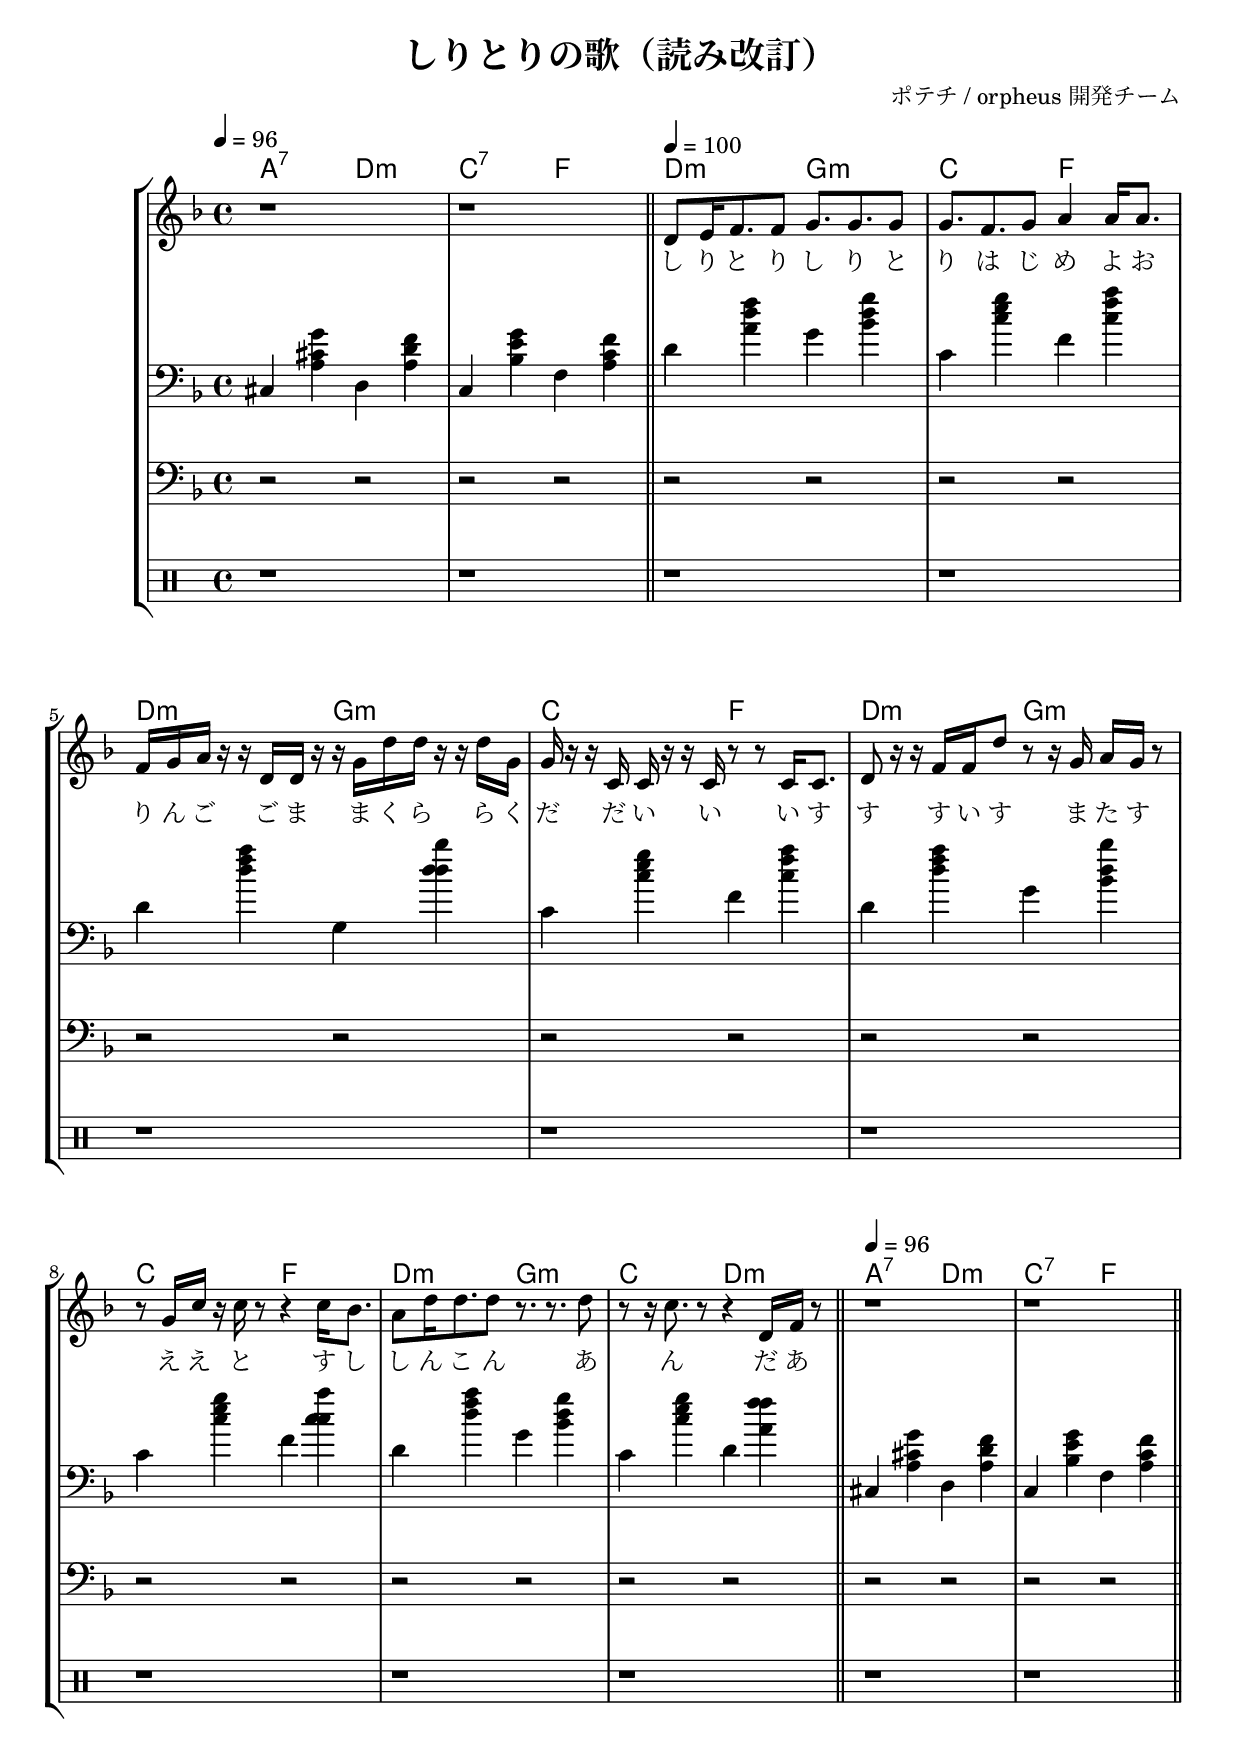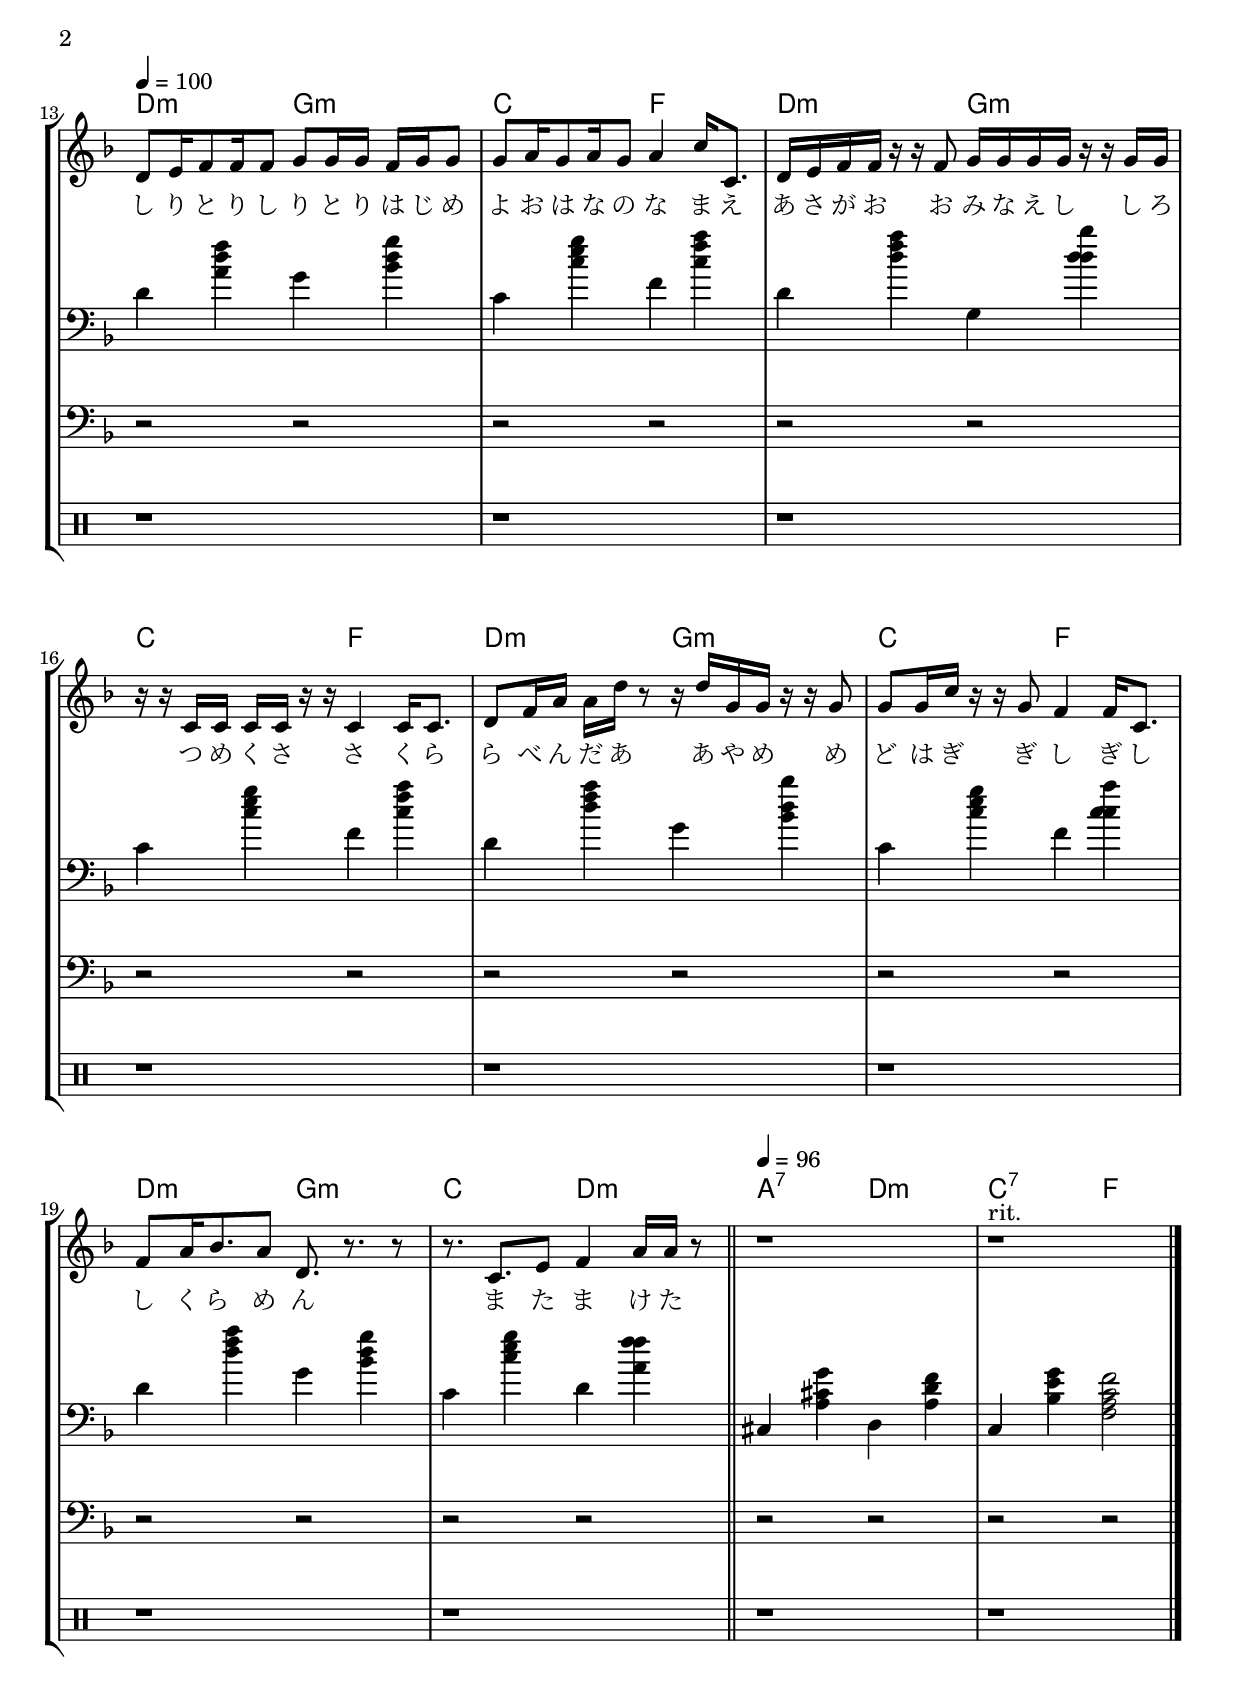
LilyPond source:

\version "2.12.1"

\header {
	title = \markup {しりとりの歌（読み改訂）}
	composer = \markup \center-column {"ポテチ / orpheus 開発チーム"}
}

harmony = \chordmode {
	a2:7 d:m c:7 f 

	d:m g:m c f d:m g:m c f d:m g:m c f d:m g:m c d:m 

	a:7 d:m c:7 f 

	d:m g:m c f d:m g:m c f d:m g:m c f d:m g:m c d:m 

	a:7 d:m c:7 f 
}

melody = {
	\key f \major
	\tempo 4 = 96
	r1 | r1   
	\set Staff.midiInstrument = #"fss0.35"
		\tempo 4 = 100
 d'8  e'16  f'8.  f'8  g'8.  g'8.  g'8 
	g'8.  f'8.  g'8  a'4  a'16  a'8. 
	f'16  g'16  a'16  r16  r16  d'16  d'16  r16  r16  g'16  d''16  d''16  r16  r16  d''16  g'16 
	g'16  r16  r16  c'16  c'16  r16  r16  c'16  r8  r8  c'16  c'8. 
	d'8  r16  r16  f'16  f'16  d''8  r8  r16  g'16  a'16  g'16  r8 
	r8  g'16  c''16  r16  c''16  r8  r4  c''16  bes'8. 
	a'8  d''16  d''8.  d''8  r8.  r8.  d''8 
	r8  r16  c''8.  r8  r4  d'16  f'16  	r8 	\tempo 4 = 96
	r1 | r1   
	\set Staff.midiInstrument = #"fss0.35"
		\tempo 4 = 100
 d'8  e'16  f'8  f'16  f'8  g'8  g'16  g'16  f'16  g'16  g'8 
	g'8  a'16  g'8  a'16  g'8  a'4  c''16  c'8. 
	d'16  e'16  f'16  f'16  r16  r16  f'8  g'16  g'16  g'16  g'16  r16  r16  g'16  g'16 
	r16  r16  c'16  c'16  c'16  c'16  r16  r16  c'4  c'16  c'8. 
	d'8  f'16  a'16  a'16  d''16  r8  r16  d''16  g'16  g'16  r16  r16  g'8 
	g'8  g'16  c''16  r16  r16  g'8  f'4  f'16  c'8. 
	f'8  a'16  bes'8.  a'8  d'8.  r8.  r8 
	r8.  c'8.  e'8  f'4  a'16  a'16  	r8 	\tempo 4 = 96
	r1 | r1^"rit." \bar "|."
}

words = \lyricmode {
	
	し  り  と  り  し  り  と  り  は  じ  め  よ  お  り  ん  ご  ご  ま  ま  く  ら  ら  く  だ  だ  い  い  い  す  す  す  い  す  ま  た  す  え  え  と  す  し  し  ん  こ  ん  あ  ん  だ  あ  
	
	し  り  と  り  し  り  と  り  は  じ  め  よ  お  は  な  の  な  ま  え  あ  さ  が  お  お  み  な  え  し  し  ろ  つ  め  く  さ  さ  く  ら  ら  べ  ん  だ  あ  あ  や  め  め  ど  は  ぎ  ぎ  し  ぎ  し  し  く  ら  め  ん  ま  た  ま  け  た  
	
}

tempochange = {
	\tempo 4 = 96
	r1 | r1 \bar "||"
	\tempo 4 = 100
	r1 | r1 | r1 | r1 | r1 | r1 | r1 | r1 \bar "||"
	\tempo 4 = 96
	r1 | r1 \bar "||"
	\tempo 4 = 100
	r1 | r1 | r1 | r1 | r1 | r1 | r1 | r1 \bar "||"
	\tempo 4 = 96
	r1 | \tempo 4 = 72 r2 \tempo 4 = 64 r2 \bar "|."
}

mainacc = {
	\clef bass
	\set Staff.midiInstrument = #"Acoustic grand"
	\key f \major
	\tempo 4 = 96
	cis4 <a cis' g'>4
	d4 <a d' f'>4
	c4 <bes e' g'>4
	f4 <a c' f'>4
	\bar "||"

	\set Staff.midiInstrument = #"orchestral strings"
	\tempo 4 = 100
	d'4 <a' d'' f''>4
	g'4 <bes' d'' g''>4
	c'4 <c'' e'' g''>4
	f'4 <c'' f'' a''>4
	d'4 <d'' f'' a''>4
	g4 <d'' d'' bes''>4
	c'4 <c'' e'' g''>4
	f'4 <c'' f'' a''>4
	d'4 <d'' f'' a''>4
	g'4 <bes' d'' bes''>4
	c'4 <c'' e'' g''>4
	f'4 <c'' c'' a''>4
	d'4 <d'' f'' a''>4
	g'4 <bes' d'' g''>4
	c'4 <c'' e'' g''>4
	d'4 <a' f'' f''>4
	\bar "||"

	\set Staff.midiInstrument = #"Clarinet"
	\tempo 4 = 96
	cis4 <a cis' g'>4
	d4 <a d' f'>4
	c4 <bes e' g'>4
	f4 <a c' f'>4
	\bar "||"

	\set Staff.midiInstrument = #"Recorder"
	\tempo 4 = 100
	d'4 <a' d'' f''>4
	g'4 <bes' d'' g''>4
	c'4 <c'' e'' g''>4
	f'4 <c'' f'' a''>4
	d'4 <d'' f'' a''>4
	g4 <d'' d'' bes''>4
	c'4 <c'' e'' g''>4
	f'4 <c'' f'' a''>4
	d'4 <d'' f'' a''>4
	g'4 <bes' d'' bes''>4
	c'4 <c'' e'' g''>4
	f'4 <c'' c'' a''>4
	d'4 <d'' f'' a''>4
	g'4 <bes' d'' g''>4
	c'4 <c'' e'' g''>4
	d'4 <a' f'' f''>4
	\bar "||"

	\set Staff.midiInstrument = #"Cello"
	\tempo 4 = 96
	cis4 <a cis' g'>4
	d4 <a d' f'>4
	c4 <bes e' g'>4
	<f a c' f'>2
	\bar "|."
}

subacc = {
	\clef bass
	\set Staff.midiInstrument = #"Harmonica"
	\key f \major
	\tempo 4 = 96
	r2
	r2
	r2
	r2
	\bar "||"

	\set Staff.midiInstrument = #"Choir Aahs"
	\tempo 4 = 100
	r2
	r2
	r2
	r2
	r2
	r2
	r2
	r2
	r2
	r2
	r2
	r2
	r2
	r2
	r2
	r2
	\bar "||"

	\set Staff.midiInstrument = #"orchestral strings"
	\tempo 4 = 96
	r2
	r2
	r2
	r2
	\bar "||"

	\set Staff.midiInstrument = #"Flute"
	\tempo 4 = 100
	r2
	r2
	r2
	r2
	r2
	r2
	r2
	r2
	r2
	r2
	r2
	r2
	r2
	r2
	r2
	r2
	\bar "||"

	\set Staff.midiInstrument = #"Violin"
	\tempo 4 = 96
	r2
	r2
	r2
	r2
	\bar "|."
}

percA = {
	\drummode {
	r1 |r1 \bar "||"
	r1 |r1 |r1 |r1 |r1 |r1 |r1 |r1 \bar "||"
	r1 |r1 \bar "||"
	r1 |r1 |r1 |r1 |r1 |r1 |r1 |r1 \bar "||"
	r1 |r1 \bar "|."
	}
}

percB = {
	\drummode {
	r1 |r1 \bar "||"
	r1 |r1 |r1 |r1 |r1 |r1 |r1 |r1 \bar "||"
	r1 |r1 \bar "||"
	r1 |r1 |r1 |r1 |r1 |r1 |r1 |r1 \bar "||"
	r1 |r1 \bar "|."
	}
}

percC = {
	\drummode {
	r1 |r1 \bar "||"
	r1 |r1 |r1 |r1 |r1 |r1 |r1 |r1 \bar "||"
	r1 |r1 \bar "||"
	r1 |r1 |r1 |r1 |r1 |r1 |r1 |r1 \bar "||"
	r1 |r1 \bar "|."
	}
}

percD = {
	\drummode {
	r1 |r1 \bar "||"
	r1 |r1 |r1 |r1 |r1 |r1 |r1 |r1 \bar "||"
	r1 |r1 \bar "||"
	r1 |r1 |r1 |r1 |r1 |r1 |r1 |r1 \bar "||"
	r1 |r1 \bar "|."
	}
}

percE = {
	\drummode {
	r1 |r1 \bar "||"
	r1 |r1 |r1 |r1 |r1 |r1 |r1 |r1 \bar "||"
	r1 |r1 \bar "||"
	r1 |r1 |r1 |r1 |r1 |r1 |r1 |r1 \bar "||"
	r1 |r1 \bar "|."
	}
}

\score {
	<<
		\new StaffGroup <<
			\new ChordNames {\harmony}
			\new Voice = "melody" {\melody}
			\new Lyrics \lyricsto "melody" \words
			\new Staff = "mainacc" {\mainacc}
			\new Staff = "subacc" {\subacc}
			\new DrumStaff <<
				\new DrumVoice {\percA}
				\new DrumVoice {\percB}
				\new DrumVoice {\percC}
				\new DrumVoice {\percD}
				\new DrumVoice {\percE}
			>>
		>>
	>>
	\layout { }
}
